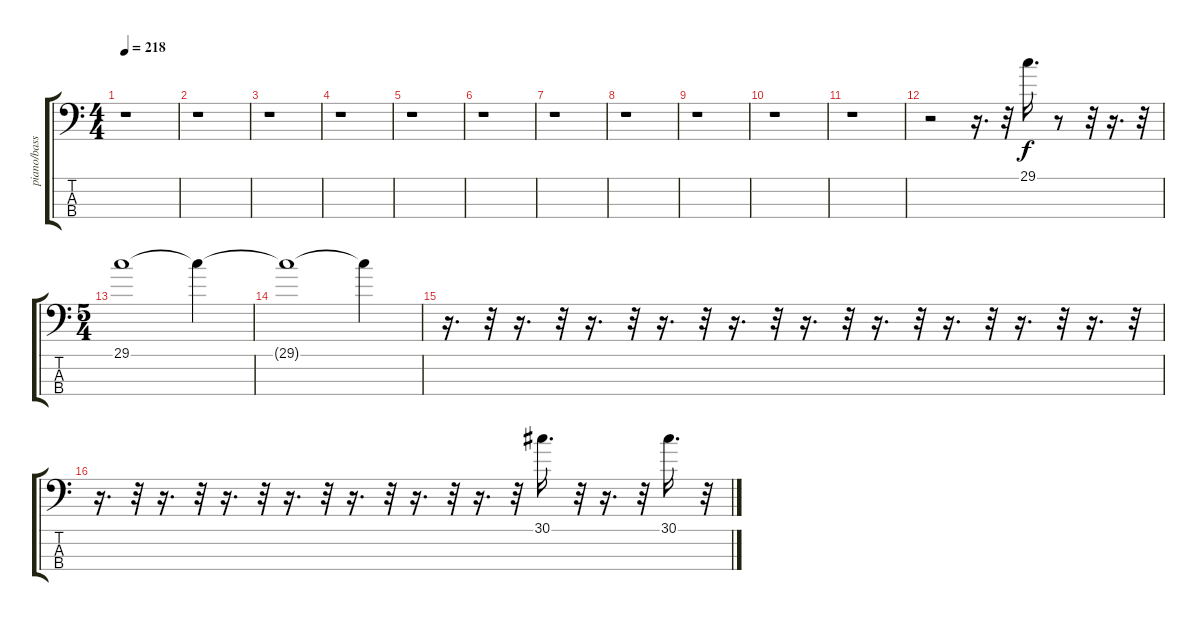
\track ("piano/bass          " "piano/bass") {instrument percussiveorgan}
\staff {score tabs}
\tuning (G2 D2 A1 E1) {hide}
\ts (4 4)
\tempo 218
\clef f4
\ks c
r.1{dy f} |
r.1 |
r.1 |
r.1 |
r.1 |
r.1 |
r.1 |
r.1 |
r.1 |
r.1 |
r.1 |
r.2 r.16{d} r.32 29.1.16{d} r.8 r.32 r.16{d} r.32 |
\ts (5 4)
29.1.1 29.1{t}.4 |
29.1{t}.1 29.1{t}.4 |
r.16{d} r.32 r.16{d} r.32 r.16{d} r.32 r.16{d} r.32 r.16{d} r.32 r.16{d} r.32 r.16{d} r.32 r.16{d} r.32 r.16{d} r.32 r.16{d} r.32 |
r.16{d} r.32 r.16{d} r.32 r.16{d} r.32 r.16{d} r.32 r.16{d} r.32 r.16{d} r.32 r.16{d} r.32 30.1.16{d} r.32 r.16{d} r.32 30.1.16{d} r.32
